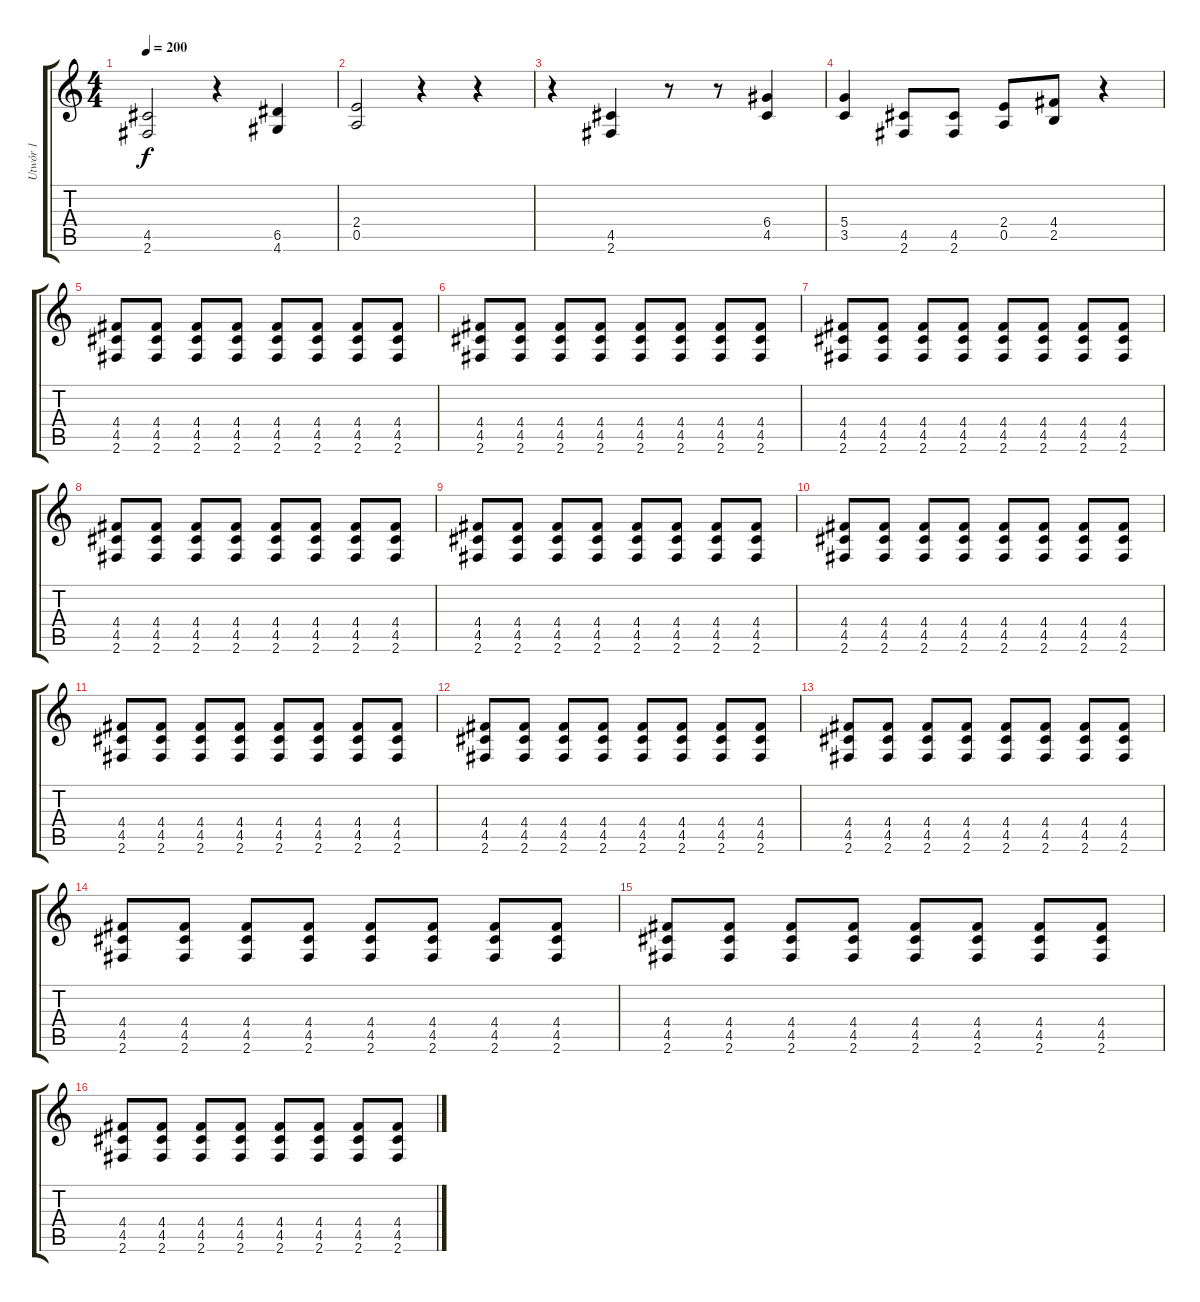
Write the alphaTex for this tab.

\track ("Utwór 1" "Utwór 1") {instrument distortionguitar}
\staff {score tabs}
\tuning (E4 B3 G3 D3 A2 E2) {hide}
\ts (4 4)
\tempo 200
\clef g2
\ks c
(4.5 2.6).2{dy f} r.4 (6.5 4.6).4 |
(2.4 0.5).2 r.4 r.4 |
r.4 (4.5 2.6).4 r.8 r.8 (6.4 4.5).4 |
(5.4 3.5).4 (4.5 2.6).8 (4.5 2.6).8 (2.4 0.5).8 (4.4 2.5).8 r.4 |
(4.4 4.5 2.6).8 (4.4 4.5 2.6).8 (4.4 4.5 2.6).8 (4.4 4.5 2.6).8 (4.4 4.5 2.6).8 (4.4 4.5 2.6).8 (4.4 4.5 2.6).8 (4.4 4.5 2.6).8 |
(4.4 4.5 2.6).8 (4.4 4.5 2.6).8 (4.4 4.5 2.6).8 (4.4 4.5 2.6).8 (4.4 4.5 2.6).8 (4.4 4.5 2.6).8 (4.4 4.5 2.6).8 (4.4 4.5 2.6).8 |
(4.4 4.5 2.6).8 (4.4 4.5 2.6).8 (4.4 4.5 2.6).8 (4.4 4.5 2.6).8 (4.4 4.5 2.6).8 (4.4 4.5 2.6).8 (4.4 4.5 2.6).8 (4.4 4.5 2.6).8 |
(4.4 4.5 2.6).8 (4.4 4.5 2.6).8 (4.4 4.5 2.6).8 (4.4 4.5 2.6).8 (4.4 4.5 2.6).8 (4.4 4.5 2.6).8 (4.4 4.5 2.6).8 (4.4 4.5 2.6).8 |
(4.4 4.5 2.6).8 (4.4 4.5 2.6).8 (4.4 4.5 2.6).8 (4.4 4.5 2.6).8 (4.4 4.5 2.6).8 (4.4 4.5 2.6).8 (4.4 4.5 2.6).8 (4.4 4.5 2.6).8 |
(4.4 4.5 2.6).8 (4.4 4.5 2.6).8 (4.4 4.5 2.6).8 (4.4 4.5 2.6).8 (4.4 4.5 2.6).8 (4.4 4.5 2.6).8 (4.4 4.5 2.6).8 (4.4 4.5 2.6).8 |
(4.4 4.5 2.6).8 (4.4 4.5 2.6).8 (4.4 4.5 2.6).8 (4.4 4.5 2.6).8 (4.4 4.5 2.6).8 (4.4 4.5 2.6).8 (4.4 4.5 2.6).8 (4.4 4.5 2.6).8 |
(4.4 4.5 2.6).8 (4.4 4.5 2.6).8 (4.4 4.5 2.6).8 (4.4 4.5 2.6).8 (4.4 4.5 2.6).8 (4.4 4.5 2.6).8 (4.4 4.5 2.6).8 (4.4 4.5 2.6).8 |
(4.4 4.5 2.6).8 (4.4 4.5 2.6).8 (4.4 4.5 2.6).8 (4.4 4.5 2.6).8 (4.4 4.5 2.6).8 (4.4 4.5 2.6).8 (4.4 4.5 2.6).8 (4.4 4.5 2.6).8 |
(4.4 4.5 2.6).8 (4.4 4.5 2.6).8 (4.4 4.5 2.6).8 (4.4 4.5 2.6).8 (4.4 4.5 2.6).8 (4.4 4.5 2.6).8 (4.4 4.5 2.6).8 (4.4 4.5 2.6).8 |
(4.4 4.5 2.6).8 (4.4 4.5 2.6).8 (4.4 4.5 2.6).8 (4.4 4.5 2.6).8 (4.4 4.5 2.6).8 (4.4 4.5 2.6).8 (4.4 4.5 2.6).8 (4.4 4.5 2.6).8 |
(4.4 4.5 2.6).8 (4.4 4.5 2.6).8 (4.4 4.5 2.6).8 (4.4 4.5 2.6).8 (4.4 4.5 2.6).8 (4.4 4.5 2.6).8 (4.4 4.5 2.6).8 (4.4 4.5 2.6).8
